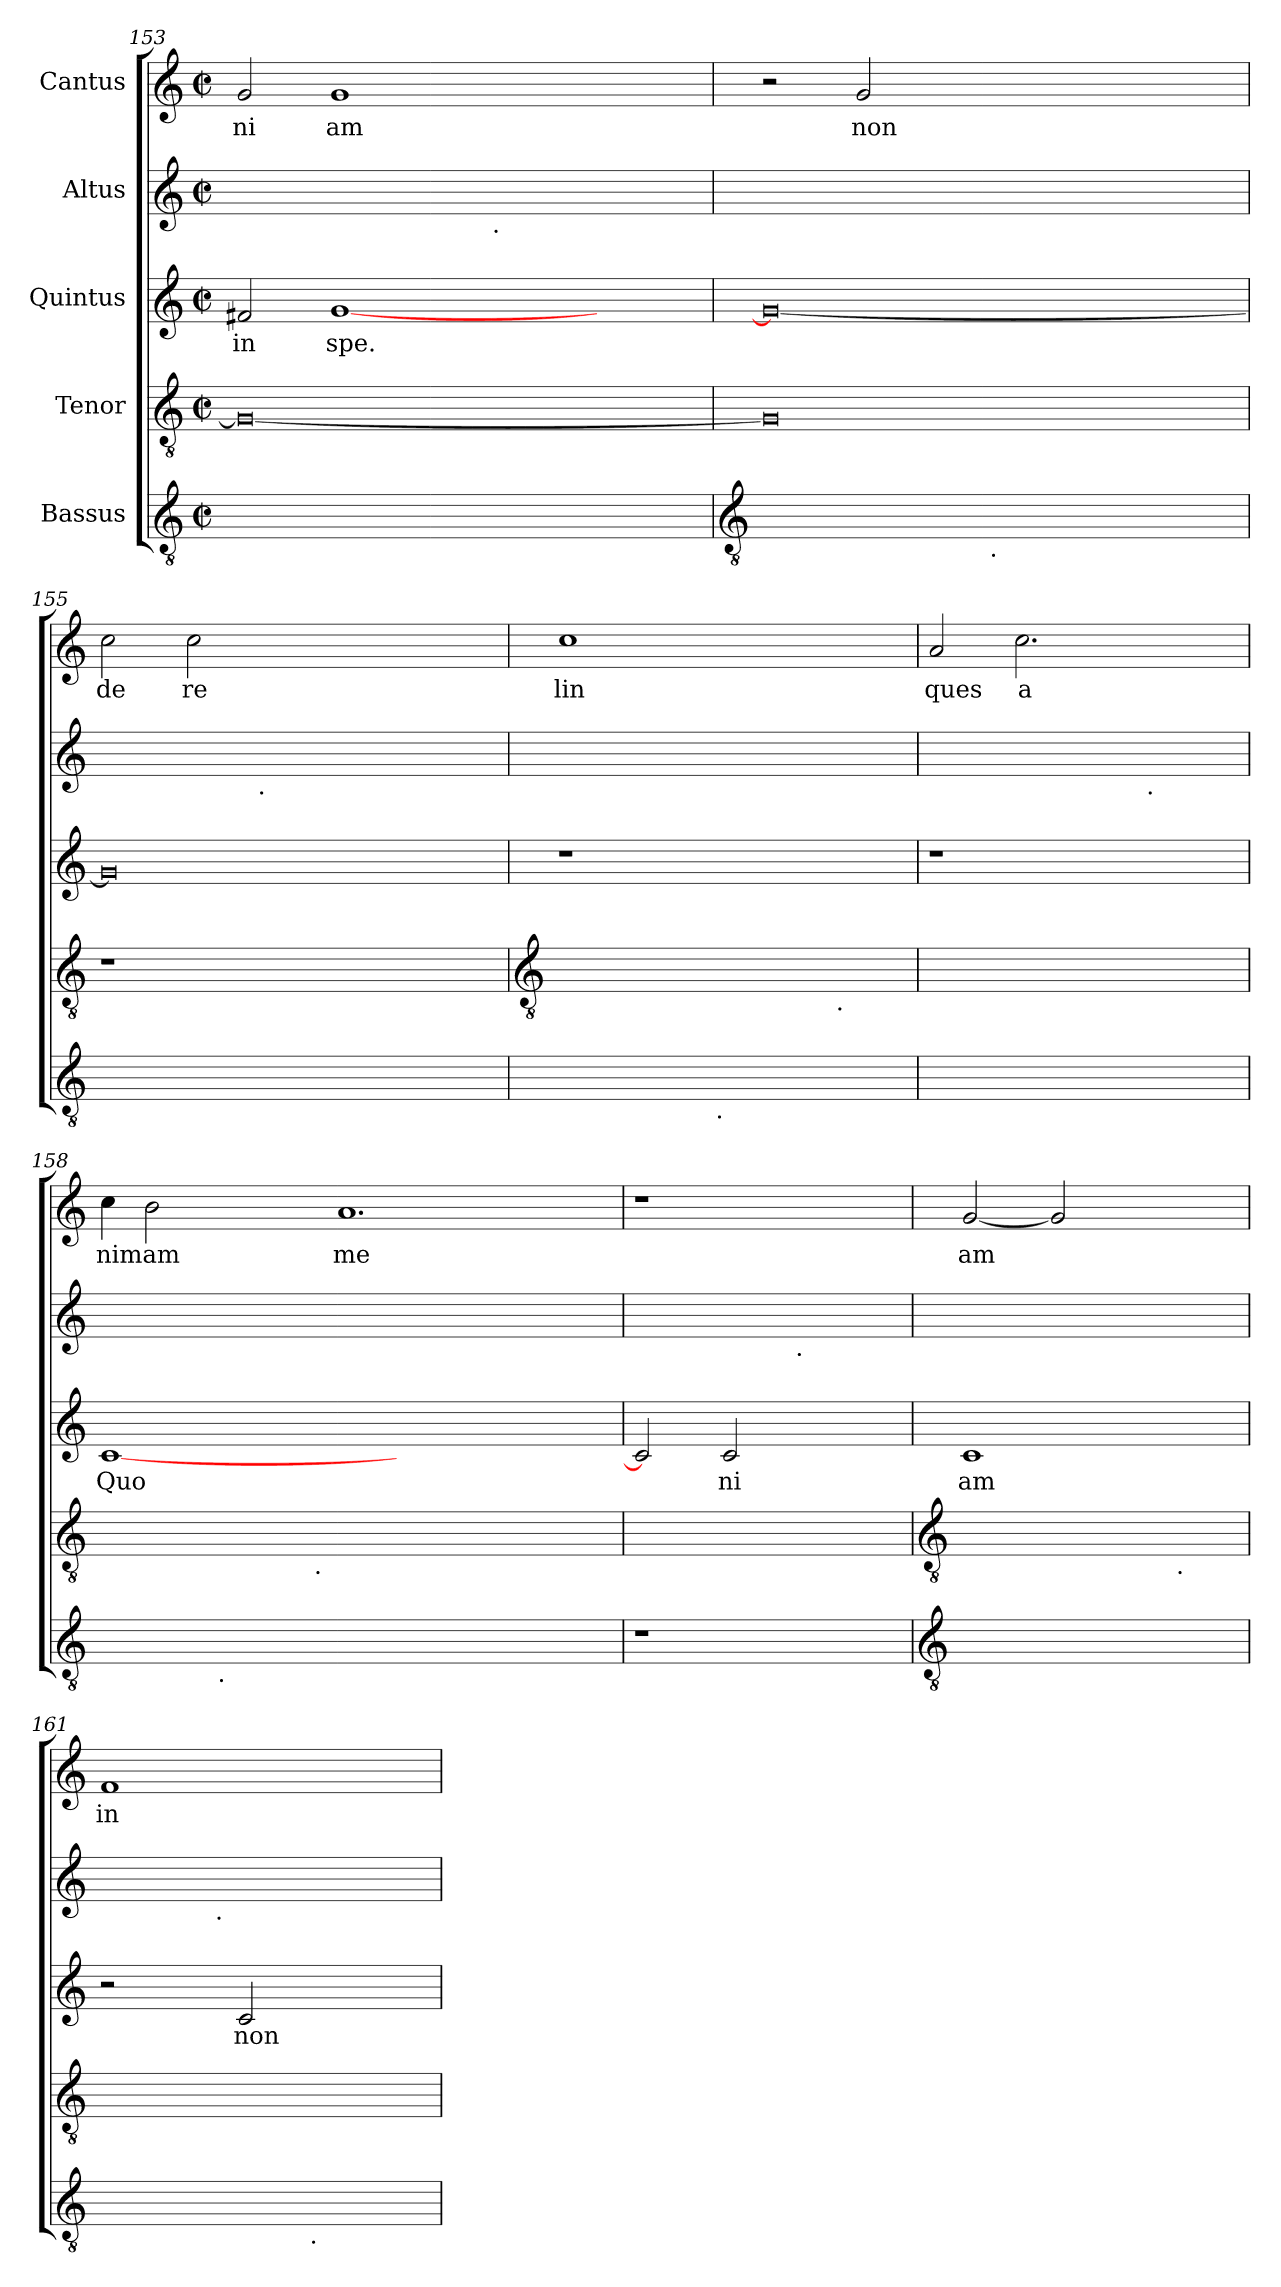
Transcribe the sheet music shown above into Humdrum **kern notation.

**kern	**kern	**kern	**text	**kern	**kern	**text
*part5	*part4	*part3	*part3	*part2	*part1	*part1
*staff5	*staff4	*staff3	*staff3	*staff2	*staff1	*staff1
*I"Bassus	*I"Tenor	*I"Quintus	*	*I"Altus	*I"Cantus	*
!!LO:LB:g=z
*clefGv2	*clefGv2	*clefG2	*	*clefG2	*clefG2	*
*k[]	*k[]	*k[]	*	*k[]	*k[]	*
*C:	*C:	*C:	*	*C:	*C:	*
*M2/2	*M2/2	*M2/2	*	*M2/2	*M2/2	*
*met(c|)	*met(c|)	*met(c|)	*	*met(c|)	*met(c|)	*
=153	=153	=153	=153	=153	=153	=153
!	!	!	!LO:LY:b	!	!	!LO:LY:b
4ryy	0G_	2f#X/	in	4ryy	2g/	ni
4ryy	.	.	.	4ryy	.	.
!	!	!	!LO:LY:b	!	!	!LO:LY:b
32ryy	.	[1g	spe.	4ryy	1g	am
1ryy	.	.	.	.	.	.
.	.	.	.	64ryy	.	.
.	.	.	.	64ryy	.	.
.	.	.	.	64ryy	.	.
.	.	.	.	64ryy	.	.
.	.	.	.	64ryy	.	.
.	.	.	.	64ryy	.	.
.	.	.	.	64ryy	.	.
.	.	.	.	64ryy	.	.
.	.	.	.	64ryy	.	.
.	.	.	.	64ryy	.	.
.	.	.	.	64ryy	.	.
.	.	.	.	64ryy	.	.
!	!	!	!	!LO:TX:b:t=.	!	!
.	.	.	.	64ryy	.	.
.	.	.	.	4ryy	.	.
.	.	.	.	2ryy	.	.
.	.	2ryy	.	.	2ryy	.
4...ryy	.	.	.	.	.	.
.	.	.	.	4ryy	.	.
.	.	.	.	32.ryy	.	.
!!LO:LB:g=z
=154	=154	=154	=154	=154	=154	=154
*clefGv2	*	*	*	*	*	*
4ryy	0G]	0g_	.	4ryy	2r	.
4ryy	.	.	.	4ryy	.	.
!	!	!	!	!	!	!LO:LY:b
4ryy	.	.	.	4ryy	2g/	non
32ryy	.	.	.	64ryy	.	.
.	.	.	.	64ryy	.	.
32ryy	.	.	.	64ryy	.	.
.	.	.	.	4ryy	.	.
32ryy	.	.	.	.	.	.
32ryy	.	.	.	.	.	.
32ryy	.	.	.	.	.	.
32ryy	.	.	.	.	.	.
!LO:TX:b:t=.	!	!	!	!	!	!
32ryy	.	.	.	.	.	.
4ryy	.	.	.	.	.	.
.	.	.	.	.	1ryy	.
.	.	.	.	2ryy	.	.
2ryy	.	.	.	.	.	.
.	.	.	.	4ryy	.	.
4ryy	.	.	.	.	.	.
.	.	.	.	8ryy	.	.
.	.	.	.	16ryy	.	.
32ryy	.	.	.	.	.	.
.	.	.	.	64ryy	.	.
!!LO:LB:g=z
=155	=155	=155	=155	=155	=155	=155
!	!	!	!	!	!	!LO:LY:b
4ryy	1r	0g]	.	4ryy	2cc\	de
4ryy	.	.	.	4ryy	.	.
!	!	!	!	!	!	!LO:LY:b
4ryy	.	.	.	32ryy	2cc\	re
.	.	.	.	32ryy	.	.
.	.	.	.	32ryy	.	.
.	.	.	.	32ryy	.	.
.	.	.	.	32ryy	.	.
.	.	.	.	32ryy	.	.
!	!	!	!	!LO:TX:b:t=.	!	!
.	.	.	.	32ryy	.	.
.	.	.	.	4ryy	.	.
32ryy	.	.	.	.	.	.
4ryy	.	.	.	.	.	.
.	.	.	.	4ryy	.	.
.	1ryy	.	.	.	1ryy	.
32%31ryy	.	.	.	.	.	.
.	.	.	.	2ryy	.	.
.	.	.	.	4ryy	.	.
.	.	.	.	32ryy	.	.
!!LO:LB:g=z
=156A	=156A	=156A	=156A	=156A	=156A	=156A
*	*clefGv2	*	*	*	*	*
!	!	!	!	!	!	!LO:LY:b
4ryy	4ryy	1r	.	4ryy	1cc	lin
4ryy	4ryy	.	.	4ryy	.	.
32ryy	4ryy	.	.	32ryy	.	.
32ryy	.	.	.	2ryy	.	.
32ryy	.	.	.	.	.	.
32ryy	.	.	.	.	.	.
32ryy	.	.	.	.	.	.
32ryy	.	.	.	.	.	.
!LO:TX:b:t=.	!	!	!	!	!	!
32ryy	.	.	.	.	.	.
4ryy	.	.	.	.	.	.
.	64ryy	.	.	.	.	.
.	64ryy	.	.	.	.	.
.	64ryy	.	.	.	.	.
.	64ryy	.	.	.	.	.
.	64ryy	.	.	.	.	.
.	64ryy	.	.	.	.	.
.	64ryy	.	.	.	.	.
.	64ryy	.	.	.	.	.
.	64ryy	.	.	.	.	.
.	64ryy	.	.	.	.	.
.	64ryy	.	.	.	.	.
.	64ryy	.	.	.	.	.
!	!LO:TX:b:t=.	!	!	!	!	!
.	64ryy	.	.	.	.	.
.	4ryy	.	.	.	.	.
4ryy	.	.	.	.	.	.
.	.	8..ryy	.	.	8..ryy	.
.	.	.	.	8.ryy	.	.
.	64ryy	.	.	.	.	.
!!LO:LB:g=z
=157A	=157A	=157A	=157A	=157A	=157A	=157A
!	!	!	!	!	!	!LO:LY:b
4ryy	4ryy	1r	.	4ryy	2a/	ques
4ryy	4ryy	.	.	4ryy	.	.
!	!	!	!	!	!	!LO:LY:b
32ryy	4ryy	.	.	4ryy	2.cc\	a
4ryy	.	.	.	.	.	.
.	64ryy	.	.	32ryy	.	.
.	64ryy	.	.	.	.	.
4ryy	64ryy	.	.	32ryy	.	.
.	4ryy	.	.	.	.	.
.	.	.	.	32ryy	.	.
.	.	.	.	32ryy	.	.
.	.	.	.	32ryy	.	.
.	.	.	.	32ryy	.	.
!	!	!	!	!LO:TX:b:t=.	!	!
.	.	.	.	32ryy	.	.
.	.	.	.	4ryy	.	.
.	.	4ryy	.	.	.	.
8..ryy	.	.	.	.	.	.
.	8ryy	.	.	.	.	.
.	16ryy	.	.	.	.	.
.	.	.	.	32ryy	.	.
.	64ryy	.	.	.	.	.
=158A	=158A	=158A	=158A	=158A	=158A	=158A
!	!	!	!LO:LY:b	!	!	!LO:LY:b
4ryy	4ryy	[1c	Quo	4ryy	4cc\	nimam
32ryy	4ryy	.	.	4ryy	2b\	.
32ryy	.	.	.	.	.	.
32ryy	.	.	.	.	.	.
32ryy	.	.	.	.	.	.
32ryy	.	.	.	.	.	.
32ryy	.	.	.	.	.	.
!LO:TX:b:t=.	!	!	!	!	!	!
32ryy	.	.	.	.	.	.
4ryy	.	.	.	.	.	.
.	32ryy	.	.	4ryy	.	.
.	32ryy	.	.	.	.	.
.	32ryy	.	.	.	.	.
.	32ryy	.	.	.	.	.
.	32ryy	.	.	.	.	.
.	32ryy	.	.	.	.	.
!	!LO:TX:b:t=.	!	!	!	!	!
.	32ryy	.	.	.	.	.
1ryy	4ryy	.	.	.	.	.
!	!	!	!	!	!	!LO:LY:b
.	.	.	.	32ryy	1.a	me
.	.	.	.	4ryy	.	.
.	4ryy	.	.	.	.	.
.	.	1ryy	.	.	.	.
.	.	.	.	1ryy	.	.
.	1ryy	.	.	.	.	.
2ryy	.	.	.	.	.	.
.	.	4ryy	.	.	.	.
.	.	.	.	8..ryy	.	.
32ryy	32ryy	.	.	.	.	.
=160A	=160A	=160A	=160A	=160A	=160A	=160A
1r	4ryy	2c/]	.	4ryy	1r	.
.	4ryy	.	.	4ryy	.	.
!	!	!	!LO:LY:b	!	!	!
.	32ryy	2c/	ni	32ryy	.	.
.	2ryy	.	.	32ryy	.	.
.	.	.	.	32ryy	.	.
.	.	.	.	32ryy	.	.
.	.	.	.	32ryy	.	.
.	.	.	.	32ryy	.	.
!	!	!	!	!LO:TX:b:t=.	!	!
.	.	.	.	32ryy	.	.
.	.	.	.	4ryy	.	.
.	.	.	.	4ryy	.	.
8..ryy	.	8..ryy	.	.	8..ryy	.
.	8.ryy	.	.	.	.	.
!!LO:LB:g=z
=161	=161	=161	=161	=161	=161	=161
*clefGv2	*clefGv2	*	*	*	*	*
!	!	!	!LO:LY:b	!	!	!LO:LY:b
4ryy	4ryy	1c	am	4ryy	[2g/	am
4ryy	4ryy	.	.	4ryy	.	.
4ryy	4ryy	.	.	32ryy	2g/]	.
.	.	.	.	4ryy	.	.
32ryy	32ryy	.	.	.	.	.
4ryy	32ryy	.	.	4ryy	.	.
.	32ryy	.	.	.	.	.
.	32ryy	.	.	.	.	.
.	32ryy	.	.	.	.	.
.	32ryy	.	.	.	.	.
!	!LO:TX:b:t=.	!	!	!	!	!
.	32ryy	.	.	.	.	.
.	4ryy	.	.	.	.	.
.	.	8..ryy	.	.	8..ryy	.
8.ryy	.	.	.	8.ryy	.	.
!!LO:LB:g=z
=161A	=161A	=161A	=161A	=161A	=161A	=161A
!	!	!	!	!	!	!LO:LY:b
4ryy	4ryy	2r	.	4ryy	1f	in
4ryy	4ryy	.	.	32ryy	.	.
.	.	.	.	32ryy	.	.
.	.	.	.	32ryy	.	.
.	.	.	.	32ryy	.	.
.	.	.	.	32ryy	.	.
.	.	.	.	32ryy	.	.
!	!	!	!	!LO:TX:b:t=.	!	!
.	.	.	.	32ryy	.	.
.	.	.	.	4ryy	.	.
!	!	!	!LO:LY:b	!	!	!
32ryy	4ryy	2c/	non	.	.	.
32ryy	.	.	.	.	.	.
32ryy	.	.	.	.	.	.
32ryy	.	.	.	.	.	.
32ryy	.	.	.	.	.	.
32ryy	.	.	.	.	.	.
!LO:TX:b:t=.	!	!	!	!	!	!
32ryy	.	.	.	.	.	.
4ryy	.	.	.	2ryy	.	.
.	32ryy	.	.	.	.	.
.	4ryy	.	.	.	.	.
4ryy	.	.	.	.	.	.
.	.	8..ryy	.	.	8..ryy	.
.	8.ryy	.	.	.	.	.
=	=	=	=	=	=	=
*-	*-	*-	*-	*-	*-	*-
